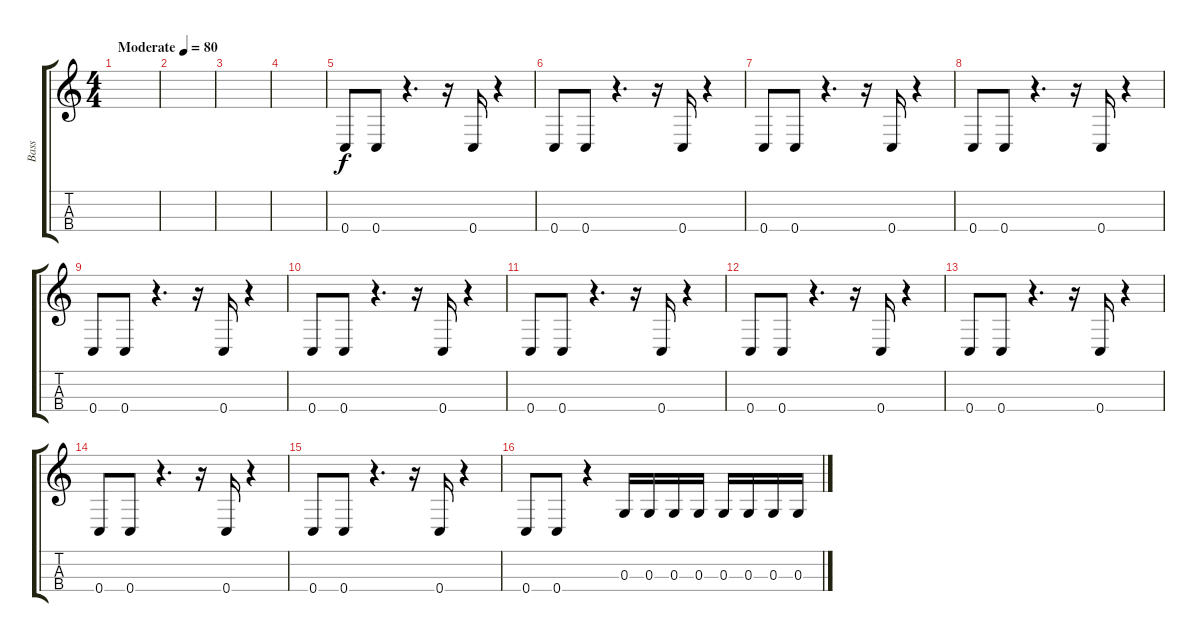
\track ("Bass" "Bass") {instrument electricbassfinger}
\staff {score tabs}
\tuning (F3 C3 G2 C2) {hide}
\ts (4 4)
\tempo (80 "Moderate")
\clef g2
\ks c
|
|
|
|
0.4.8 0.4.8 r.4{d} r.16 0.4.16 r.4 |
0.4.8 0.4.8 r.4{d} r.16 0.4.16 r.4 |
0.4.8 0.4.8 r.4{d} r.16 0.4.16 r.4 |
0.4.8 0.4.8 r.4{d} r.16 0.4.16 r.4 |
0.4.8 0.4.8 r.4{d} r.16 0.4.16 r.4 |
0.4.8 0.4.8 r.4{d} r.16 0.4.16 r.4 |
0.4.8 0.4.8 r.4{d} r.16 0.4.16 r.4 |
0.4.8 0.4.8 r.4{d} r.16 0.4.16 r.4 |
0.4.8 0.4.8 r.4{d} r.16 0.4.16 r.4 |
0.4.8 0.4.8 r.4{d} r.16 0.4.16 r.4 |
0.4.8 0.4.8 r.4{d} r.16 0.4.16 r.4 |
0.4.8 0.4.8 r.4 0.3.16 0.3.16 0.3.16 0.3.16 0.3.16 0.3.16 0.3.16 0.3.16
